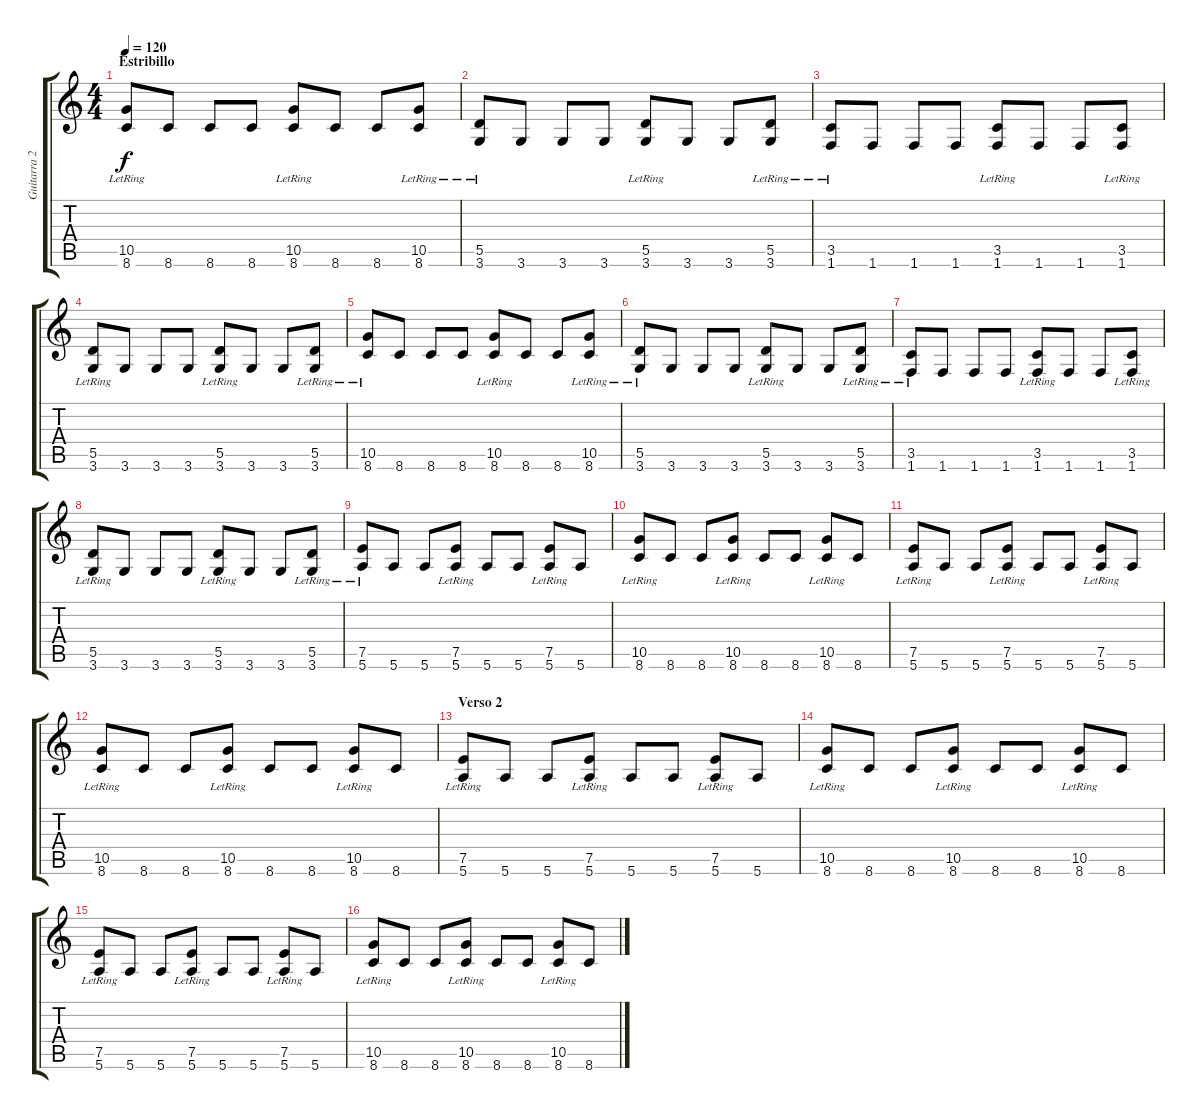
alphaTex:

\track ("Guitarra 2 ((Craig))" "Guitarra 2") {instrument acousticguitarsteel}
\staff {score tabs}
\tuning (E4 B3 G3 D3 A2 E2) {hide}
\ts (4 4)
\section ("" "Estribillo")
\tempo 120
\clef g2
\ks c
(10.5{lr} 8.6).8{dy f} 8.6.8 8.6.8 8.6.8 (10.5{lr} 8.6).8 8.6.8 8.6.8 (10.5{lr} 8.6).8 |
(5.5{lr} 3.6).8 3.6.8 3.6.8 3.6.8 (5.5{lr} 3.6).8 3.6.8 3.6.8 (5.5{lr} 3.6).8 |
(3.5{lr} 1.6).8 1.6.8 1.6.8 1.6.8 (3.5{lr} 1.6).8 1.6.8 1.6.8 (3.5{lr} 1.6).8 |
(5.5{lr} 3.6).8 3.6.8 3.6.8 3.6.8 (5.5{lr} 3.6).8 3.6.8 3.6.8 (5.5{lr} 3.6).8 |
(10.5{lr} 8.6).8 8.6.8 8.6.8 8.6.8 (10.5{lr} 8.6).8 8.6.8 8.6.8 (10.5{lr} 8.6).8 |
(5.5{lr} 3.6).8 3.6.8 3.6.8 3.6.8 (5.5{lr} 3.6).8 3.6.8 3.6.8 (5.5{lr} 3.6).8 |
(3.5{lr} 1.6).8 1.6.8 1.6.8 1.6.8 (3.5{lr} 1.6).8 1.6.8 1.6.8 (3.5{lr} 1.6).8 |
(5.5{lr} 3.6).8 3.6.8 3.6.8 3.6.8 (5.5{lr} 3.6).8 3.6.8 3.6.8 (5.5{lr} 3.6).8 |
(7.5{lr} 5.6).8 5.6.8 5.6.8 (7.5{lr} 5.6).8 5.6.8 5.6.8 (7.5{lr} 5.6).8 5.6.8 |
(10.5{lr} 8.6).8 8.6.8 8.6.8 (10.5{lr} 8.6).8 8.6.8 8.6.8 (10.5{lr} 8.6).8 8.6.8 |
(7.5{lr} 5.6).8 5.6.8 5.6.8 (7.5{lr} 5.6).8 5.6.8 5.6.8 (7.5{lr} 5.6).8 5.6.8 |
(10.5{lr} 8.6).8 8.6.8 8.6.8 (10.5{lr} 8.6).8 8.6.8 8.6.8 (10.5{lr} 8.6).8 8.6.8 |
\section ("" "Verso 2")
(7.5{lr} 5.6).8 5.6.8 5.6.8 (7.5{lr} 5.6).8 5.6.8 5.6.8 (7.5{lr} 5.6).8 5.6.8 |
(10.5{lr} 8.6).8 8.6.8 8.6.8 (10.5{lr} 8.6).8 8.6.8 8.6.8 (10.5{lr} 8.6).8 8.6.8 |
(7.5{lr} 5.6).8 5.6.8 5.6.8 (7.5{lr} 5.6).8 5.6.8 5.6.8 (7.5{lr} 5.6).8 5.6.8 |
(10.5{lr} 8.6).8 8.6.8 8.6.8 (10.5{lr} 8.6).8 8.6.8 8.6.8 (10.5{lr} 8.6).8 8.6.8
